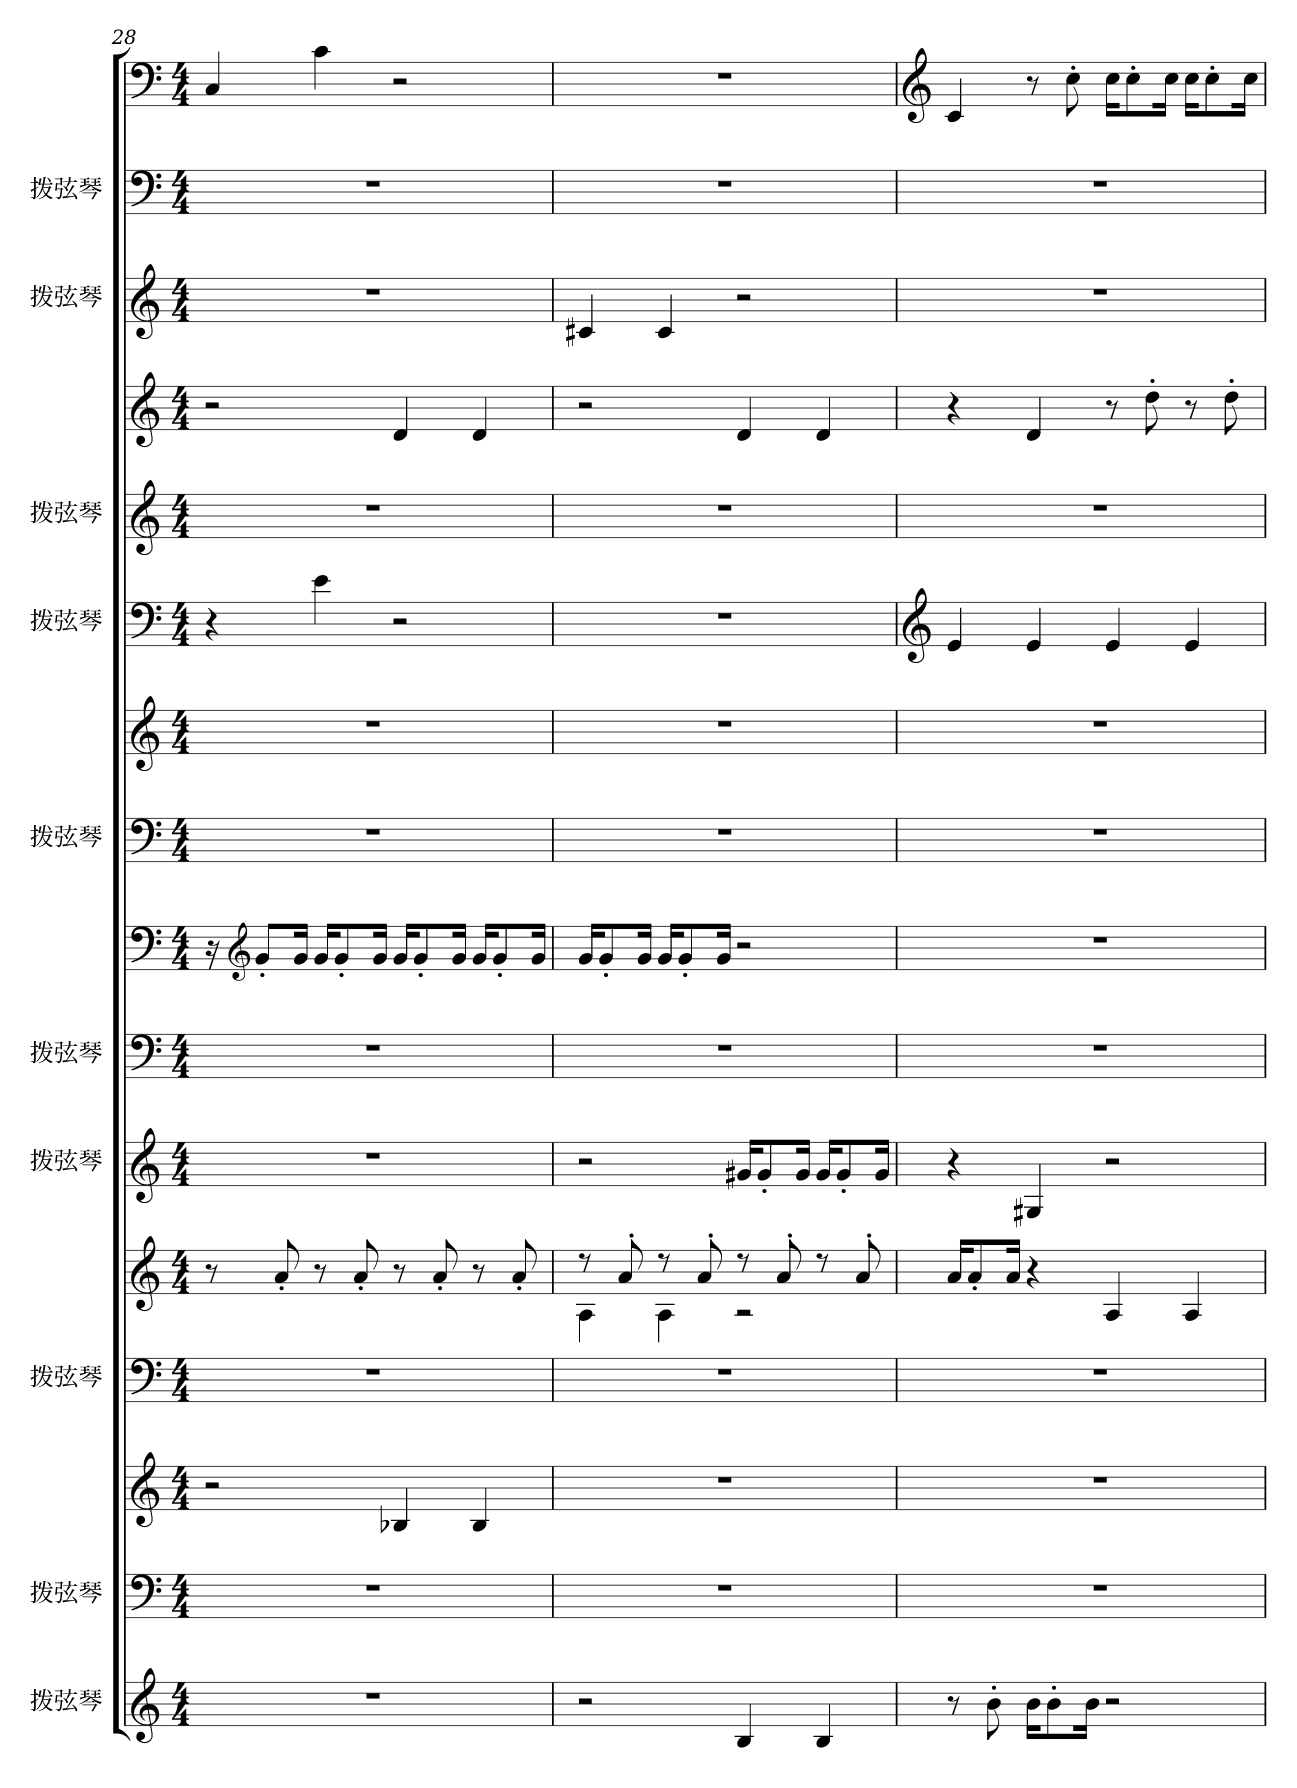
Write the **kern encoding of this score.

**kern	**kern	**kern	**kern	**kern	**kern	**kern	**kern	**kern	**kern	**kern	**kern	**kern	**kern	**kern	**kern
*part10	*part9	*part9	*part8	*part8	*part7	*part6	*part6	*part5	*part5	*part4	*part3	*part3	*part2	*part1	*part1
*staff16	*staff15	*staff14	*staff13	*staff12	*staff11	*staff10	*staff9	*staff8	*staff7	*staff6	*staff5	*staff4	*staff3	*staff2	*staff1
*I"拨弦琴	*I"拨弦琴	*	*I"拨弦琴	*	*I"拨弦琴	*I"拨弦琴	*	*I"拨弦琴	*	*I"拨弦琴	*I"拨弦琴	*	*I"拨弦琴	*I"拨弦琴	*
*clefG2	*clefF4	*clefG2	*clefF4	*clefG2	*clefG2	*clefF4	*clefF4	*clefF4	*clefG2	*clefF4	*clefG2	*clefG2	*clefG2	*clefF4	*clefF4
*k[]	*k[]	*k[]	*k[]	*k[]	*k[]	*k[]	*k[]	*k[]	*k[]	*k[]	*k[]	*k[]	*k[]	*k[]	*k[]
*M4/4	*M4/4	*M4/4	*M4/4	*M4/4	*M4/4	*M4/4	*M4/4	*M4/4	*M4/4	*M4/4	*M4/4	*M4/4	*M4/4	*M4/4	*M4/4
=28	=28	=28	=28	=28	=28	=28	=28	=28	=28	=28	=28	=28	=28	=28	=28
1r	1r	2r	1r	8r	1r	1r	16r	1r	1r	4r	1r	2r	1r	1r	4C/
*	*	*	*	*	*	*	*clefG2	*	*	*	*	*	*	*	*
.	.	.	.	.	.	.	8g'/L	.	.	.	.	.	.	.	.
.	.	.	.	8a'/	.	.	.	.	.	.	.	.	.	.	.
.	.	.	.	.	.	.	16g/Jk	.	.	.	.	.	.	.	.
.	.	.	.	8r	.	.	16g/KL	.	.	4e\	.	.	.	.	4c\
.	.	.	.	.	.	.	8g'/	.	.	.	.	.	.	.	.
.	.	.	.	8a'/	.	.	.	.	.	.	.	.	.	.	.
.	.	.	.	.	.	.	16g/Jk	.	.	.	.	.	.	.	.
.	.	4B-X/	.	8r	.	.	16g/KL	.	.	2r	.	4d/	.	.	2r
.	.	.	.	.	.	.	8g'/	.	.	.	.	.	.	.	.
.	.	.	.	8a'/	.	.	.	.	.	.	.	.	.	.	.
.	.	.	.	.	.	.	16g/Jk	.	.	.	.	.	.	.	.
.	.	4B-/	.	8r	.	.	16g/KL	.	.	.	.	4d/	.	.	.
.	.	.	.	.	.	.	8g'/	.	.	.	.	.	.	.	.
.	.	.	.	8a'/	.	.	.	.	.	.	.	.	.	.	.
.	.	.	.	.	.	.	16g/Jk	.	.	.	.	.	.	.	.
=29	=29	=29	=29	=29	=29	=29	=29	=29	=29	=29	=29	=29	=29	=29	=29
*	*	*	*	*^	*	*	*	*	*	*	*	*	*	*	*
2r	1r	1r	1r	8r	4A\	2r	1r	16g/KL	1r	1r	1r	1r	2r	4c#X/	1r	1r
.	.	.	.	.	.	.	.	8g'/	.	.	.	.	.	.	.	.
.	.	.	.	8a'/	.	.	.	.	.	.	.	.	.	.	.	.
.	.	.	.	.	.	.	.	16g/Jk	.	.	.	.	.	.	.	.
.	.	.	.	8r	4A\	.	.	16g/KL	.	.	.	.	.	4c#/	.	.
.	.	.	.	.	.	.	.	8g'/	.	.	.	.	.	.	.	.
.	.	.	.	8a'/	.	.	.	.	.	.	.	.	.	.	.	.
.	.	.	.	.	.	.	.	16g/Jk	.	.	.	.	.	.	.	.
4B/	.	.	.	8r	2r	16g#X/KL	.	2r	.	.	.	.	4d/	2r	.	.
.	.	.	.	.	.	8g#'/	.	.	.	.	.	.	.	.	.	.
.	.	.	.	8a'/	.	.	.	.	.	.	.	.	.	.	.	.
.	.	.	.	.	.	16g#/Jk	.	.	.	.	.	.	.	.	.	.
4B/	.	.	.	8r	.	16g#/KL	.	.	.	.	.	.	4d/	.	.	.
.	.	.	.	.	.	8g#'/	.	.	.	.	.	.	.	.	.	.
.	.	.	.	8a'/	.	.	.	.	.	.	.	.	.	.	.	.
.	.	.	.	.	.	16g#/Jk	.	.	.	.	.	.	.	.	.	.
*	*	*	*	*v	*v	*	*	*	*	*	*	*	*	*	*	*
!!LO:PB:g=z
=30	=30	=30	=30	=30	=30	=30	=30	=30	=30	=30	=30	=30	=30	=30	=30
*	*	*	*	*	*	*	*	*	*	*clefG2	*	*	*	*	*clefG2
8r	1r	1r	1r	16a/KL	4r	1r	1r	1r	1r	4e/	1r	4r	1r	1r	4c/
.	.	.	.	8a'/	.	.	.	.	.	.	.	.	.	.	.
8b'\	.	.	.	.	.	.	.	.	.	.	.	.	.	.	.
.	.	.	.	16a/Jk	.	.	.	.	.	.	.	.	.	.	.
16b\KL	.	.	.	4r	4G#X/	.	.	.	.	4e/	.	4d/	.	.	8r
8b'\	.	.	.	.	.	.	.	.	.	.	.	.	.	.	.
.	.	.	.	.	.	.	.	.	.	.	.	.	.	.	8cc'\
16b\Jk	.	.	.	.	.	.	.	.	.	.	.	.	.	.	.
2r	.	.	.	4A/	2r	.	.	.	.	4e/	.	8r	.	.	16cc\KL
.	.	.	.	.	.	.	.	.	.	.	.	.	.	.	8cc'\
.	.	.	.	.	.	.	.	.	.	.	.	8dd'\	.	.	.
.	.	.	.	.	.	.	.	.	.	.	.	.	.	.	16cc\Jk
.	.	.	.	4A/	.	.	.	.	.	4e/	.	8r	.	.	16cc\KL
.	.	.	.	.	.	.	.	.	.	.	.	.	.	.	8cc'\
.	.	.	.	.	.	.	.	.	.	.	.	8dd'\	.	.	.
.	.	.	.	.	.	.	.	.	.	.	.	.	.	.	16cc\Jk
=	=	=	=	=	=	=	=	=	=	=	=	=	=	=	=
*-	*-	*-	*-	*-	*-	*-	*-	*-	*-	*-	*-	*-	*-	*-	*-
